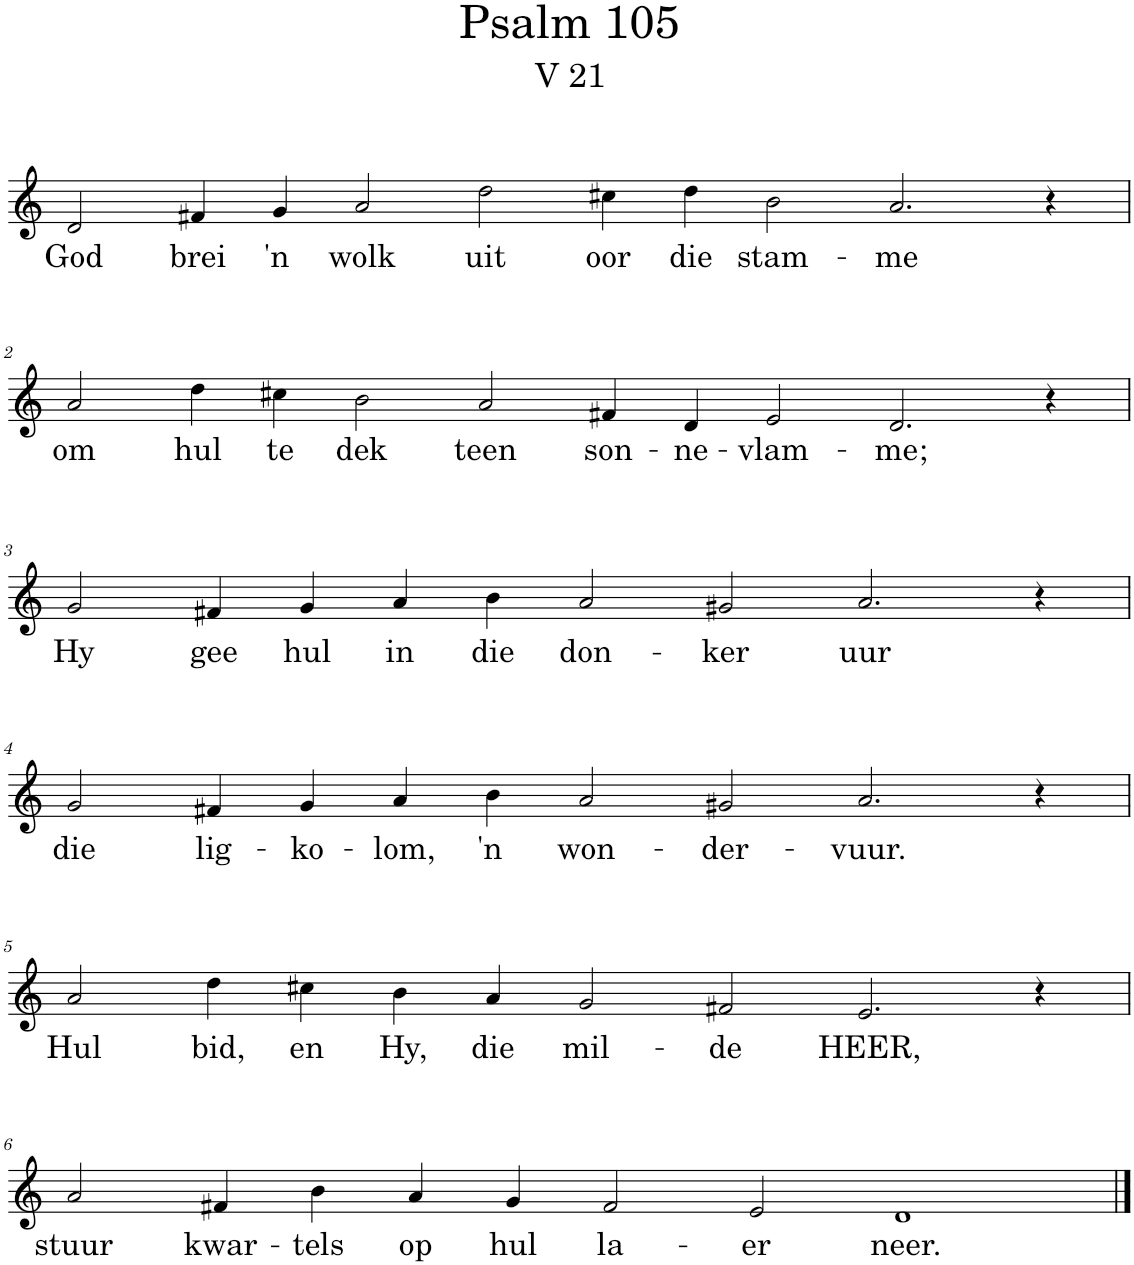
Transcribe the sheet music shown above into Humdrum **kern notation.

**kern	**text
*part1	*part1
*staff1	*staff1
*I"Pipe Organ	*
*I'Org.	*
*clefG2	*
*k[]	*
*M16/4	*
=1	=1
!	!LO:LY:b
2d/	God
!	!LO:LY:b
4f#X/	brei
!	!LO:LY:b
4g/	'n
!	!LO:LY:b
2a/	wolk
!	!LO:LY:b
2dd\	uit
!	!LO:LY:b
4cc#X\	oor
!	!LO:LY:b
4dd\	die
!	!LO:LY:b
2b\	stam-
!	!LO:LY:b
2.a/	-me
4r	.
!!LO:LB:g=z
=2	=2
!	!LO:LY:b
2a/	om
!	!LO:LY:b
4dd\	hul
!	!LO:LY:b
4cc#X\	te
!	!LO:LY:b
2b\	dek
!	!LO:LY:b
2a/	teen
!	!LO:LY:b
4f#X/	son-
!	!LO:LY:b
4d/	-ne-
!	!LO:LY:b
2e/	-vlam-
!	!LO:LY:b
2.d/	-me;
4r	.
!!LO:LB:g=z
=3	=3
*M14/4	*
!	!LO:LY:b
2g/	Hy
!	!LO:LY:b
4f#X/	gee
!	!LO:LY:b
4g/	hul
!	!LO:LY:b
4a/	in
!	!LO:LY:b
4b\	die
!	!LO:LY:b
2a/	don-
!	!LO:LY:b
2g#X/	-ker
!	!LO:LY:b
2.a/	uur
4r	.
!!LO:LB:g=z
=4	=4
!	!LO:LY:b
2g/	die
!	!LO:LY:b
4f#X/	lig-
!	!LO:LY:b
4g/	-ko-
!	!LO:LY:b
4a/	-lom,
!	!LO:LY:b
4b\	'n
!	!LO:LY:b
2a/	won-
!	!LO:LY:b
2g#X/	-der-
!	!LO:LY:b
2.a/	-vuur.
4r	.
!!LO:LB:g=z
=5	=5
!	!LO:LY:b
2a/	Hul
!	!LO:LY:b
4dd\	bid,
!	!LO:LY:b
4cc#X\	en
!	!LO:LY:b
4b\	Hy,
!	!LO:LY:b
4a/	die
!	!LO:LY:b
2g/	mil-
!	!LO:LY:b
2f#X/	-de
!	!LO:LY:b
2.e/	HEER,
4r	.
!!LO:LB:g=z
=6	=6
!	!LO:LY:b
2a/	stuur
!	!LO:LY:b
4f#X/	kwar-
!	!LO:LY:b
4b\	-tels
!	!LO:LY:b
4a/	op
!	!LO:LY:b
4g/	hul
!	!LO:LY:b
2f#/	la-
!	!LO:LY:b
2e/	-er
!	!LO:LY:b
1d	neer.
==	==
*-	*-
